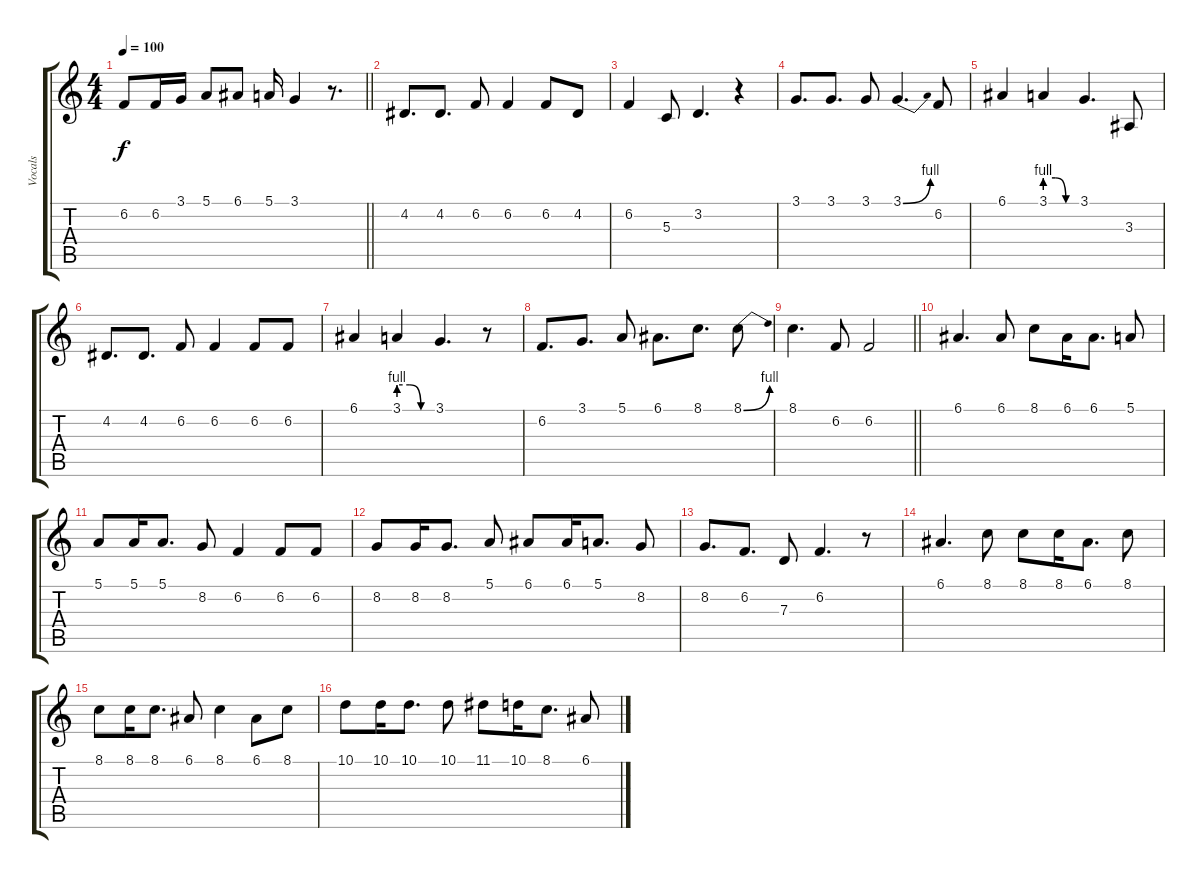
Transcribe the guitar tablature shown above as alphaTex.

\track ("Vocals" "Vocals") {instrument lead2sawtooth}
\staff {score tabs}
\tuning (E4 B3 G3 D3 A2 E2) {hide}
\ts (4 4)
\tempo 100
\clef g2
\barLineRight lightlight
\ks c
6.2.8{dy f} 6.2.16 3.1.16 5.1.8 6.1.8 5.1.16 3.1.4 r.8{d} |
\section ("" "")
4.2.8{d} 4.2.8{d} 6.2.8 6.2.4 6.2.8 4.2.8 |
6.2.4 5.3.8 3.2.4{d} r.4 |
3.1.8{d} 3.1.8{d} 3.1.8 3.1{be (bend 0 0 60 4)}.4{d} 6.2.8 |
6.1.4 3.1{be (custom 0 4 20 4 40 0 60 0)}.4 3.1.4{d} 3.3.8 |
4.2.8{d} 4.2.8{d} 6.2.8 6.2.4 6.2.8 6.2.8 |
6.1.4 3.1{be (custom 0 4 20 4 40 0 60 0)}.4 3.1.4{d} r.8 |
6.2.8{d} 3.1.8{d} 5.1.8 6.1.8{d} 8.1.8{d} 8.1{be (bend 0 0 60 4)}.8 |
\barLineRight lightlight
8.1.4{d} 6.2.8 6.2.2 |
\section ("" "")
6.1.4{d} 6.1.8 8.1.8 6.1.16 6.1.8{d} 5.1.8 |
5.1.8 5.1.16 5.1.8{d} 8.2.8 6.2.4 6.2.8 6.2.8 |
8.2.8 8.2.16 8.2.8{d} 5.1.8 6.1.8 6.1.16 5.1.8{d} 8.2.8 |
8.2.8{d} 6.2.8{d} 7.3.8 6.2.4{d} r.8 |
6.1.4{d} 8.1.8 8.1.8 8.1.16 6.1.8{d} 8.1.8 |
8.1.8 8.1.16 8.1.8{d} 6.1.8 8.1.4 6.1.8 8.1.8 |
10.1.8 10.1.16 10.1.8{d} 10.1.8 11.1.8 10.1.16 8.1.8{d} 6.1.8
